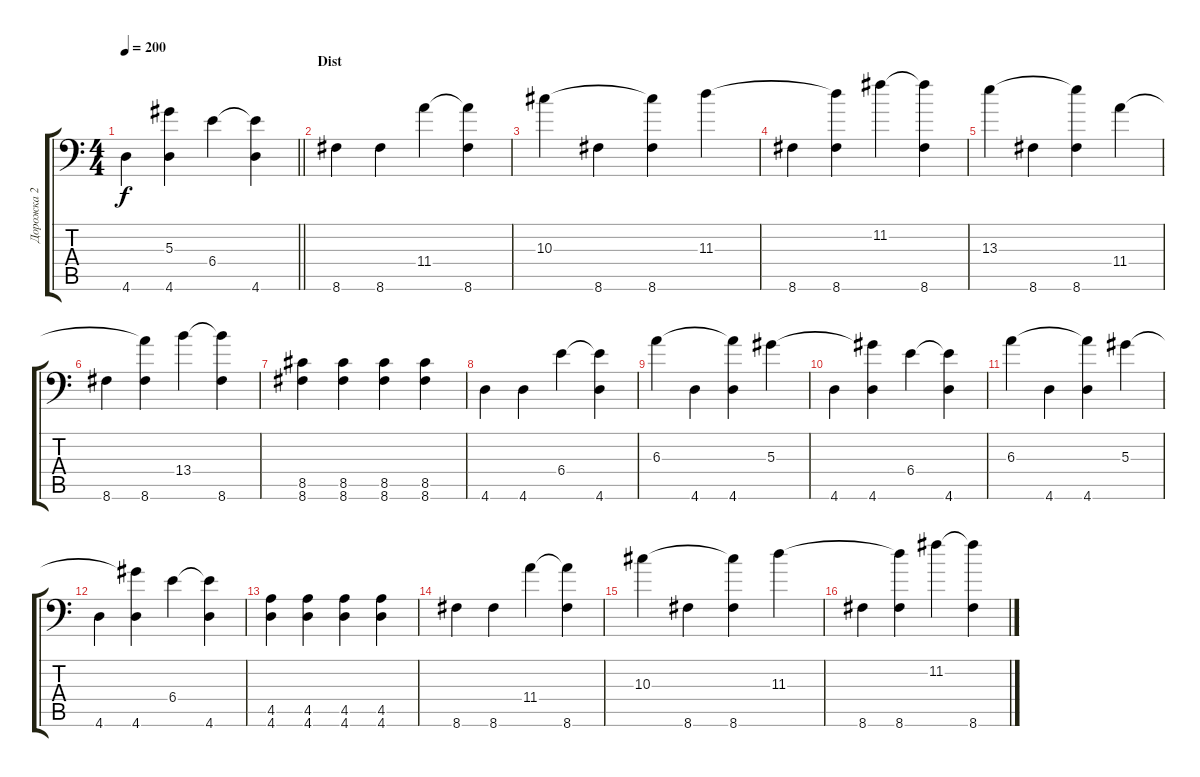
\track ("Дорожка 2" "Дорожка 2") {instrument distortionguitar}
\staff {score tabs}
\tuning (C4 G3 Eb3 Bb2 F2 Bb1) {hide}
\ts (4 4)
\tempo 200
\clef f4
\barLineRight lightlight
\ks c
4.6.4{dy f} (5.3{t} 4.6).4 6.4.4 (6.4{t} 4.6).4 |
\section ("" "Dist")
8.6.4{instrument overdrivenguitar} 8.6.4 11.4.4 (11.4{t} 8.6).4 |
10.3.4 8.6.4 (10.3{t} 8.6).4 11.3.4 |
8.6.4 (11.3{t} 8.6).4 11.2.4 (11.2{t} 8.6).4 |
13.3.4 8.6.4 (13.3{t} 8.6).4 11.4.4 |
8.6.4 (11.4{t} 8.6).4 13.4.4 (13.4{t} 8.6).4 |
(8.5 8.6).4 (8.5 8.6).4 (8.5 8.6).4 (8.5 8.6).4 |
4.6.4 4.6.4 6.4.4 (6.4{t} 4.6).4 |
6.3.4 4.6.4 (6.3{t} 4.6).4 5.3.4 |
4.6.4 (5.3{t} 4.6).4 6.4.4 (6.4{t} 4.6).4 |
6.3.4 4.6.4 (6.3{t} 4.6).4 5.3.4 |
4.6.4 (5.3{t} 4.6).4 6.4.4 (6.4{t} 4.6).4 |
(4.5 4.6).4 (4.5 4.6).4 (4.5 4.6).4 (4.5 4.6).4 |
8.6.4{instrument overdrivenguitar} 8.6.4 11.4.4 (11.4{t} 8.6).4 |
10.3.4 8.6.4 (10.3{t} 8.6).4 11.3.4 |
8.6.4 (11.3{t} 8.6).4 11.2.4 (11.2{t} 8.6).4
